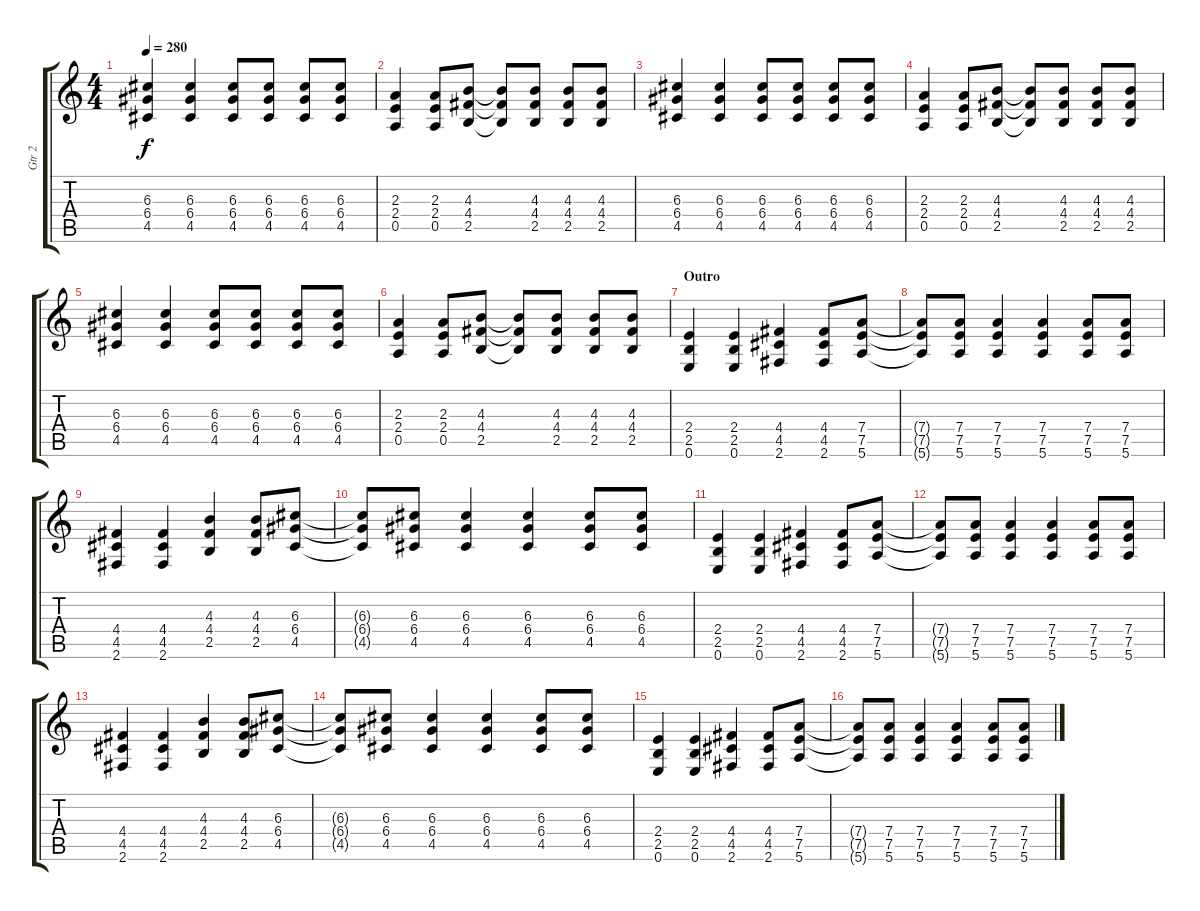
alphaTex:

\track ("Gtr 2" "Gtr 2") {instrument overdrivenguitar}
\staff {score tabs}
\tuning (E4 B3 G3 D3 A2 E2) {hide}
\ts (4 4)
\tempo 280
\clef g2
\ks c
(6.3 6.4 4.5).4{dy f} (6.3 6.4 4.5).4 (6.3 6.4 4.5).8 (6.3 6.4 4.5).8 (6.3 6.4 4.5).8 (6.3 6.4 4.5).8 |
(2.3 2.4 0.5).4 (2.3 2.4 0.5).8 (4.3 4.4 2.5).8 (4.3{t} 4.4{t} 2.5{t}).8 (4.3 4.4 2.5).8 (4.3 4.4 2.5).8 (4.3 4.4 2.5).8 |
(6.3 6.4 4.5).4 (6.3 6.4 4.5).4 (6.3 6.4 4.5).8 (6.3 6.4 4.5).8 (6.3 6.4 4.5).8 (6.3 6.4 4.5).8 |
(2.3 2.4 0.5).4 (2.3 2.4 0.5).8 (4.3 4.4 2.5).8 (4.3{t} 4.4{t} 2.5{t}).8 (4.3 4.4 2.5).8 (4.3 4.4 2.5).8 (4.3 4.4 2.5).8 |
(6.3 6.4 4.5).4 (6.3 6.4 4.5).4 (6.3 6.4 4.5).8 (6.3 6.4 4.5).8 (6.3 6.4 4.5).8 (6.3 6.4 4.5).8 |
(2.3 2.4 0.5).4 (2.3 2.4 0.5).8 (4.3 4.4 2.5).8 (4.3{t} 4.4{t} 2.5{t}).8 (4.3 4.4 2.5).8 (4.3 4.4 2.5).8 (4.3 4.4 2.5).8 |
\section ("" "Outro")
(2.4 2.5 0.6).4 (2.4 2.5 0.6).4 (4.4 4.5 2.6).4 (4.4 4.5 2.6).8 (7.4 7.5 5.6).8 |
(7.4{t} 7.5{t} 5.6{t}).8 (7.4 7.5 5.6).8 (7.4 7.5 5.6).4 (7.4 7.5 5.6).4 (7.4 7.5 5.6).8 (7.4 7.5 5.6).8 |
(4.4 4.5 2.6).4 (4.4 4.5 2.6).4 (4.3 4.4 2.5).4 (4.3 4.4 2.5).8 (6.3 6.4 4.5).8 |
(6.3{t} 6.4{t} 4.5{t}).8 (6.3 6.4 4.5).8 (6.3 6.4 4.5).4 (6.3 6.4 4.5).4 (6.3 6.4 4.5).8 (6.3 6.4 4.5).8 |
(2.4 2.5 0.6).4 (2.4 2.5 0.6).4 (4.4 4.5 2.6).4 (4.4 4.5 2.6).8 (7.4 7.5 5.6).8 |
(7.4{t} 7.5{t} 5.6{t}).8 (7.4 7.5 5.6).8 (7.4 7.5 5.6).4 (7.4 7.5 5.6).4 (7.4 7.5 5.6).8 (7.4 7.5 5.6).8 |
(4.4 4.5 2.6).4 (4.4 4.5 2.6).4 (4.3 4.4 2.5).4 (4.3 4.4 2.5).8 (6.3 6.4 4.5).8 |
(6.3{t} 6.4{t} 4.5{t}).8 (6.3 6.4 4.5).8 (6.3 6.4 4.5).4 (6.3 6.4 4.5).4 (6.3 6.4 4.5).8 (6.3 6.4 4.5).8 |
(2.4 2.5 0.6).4 (2.4 2.5 0.6).4 (4.4 4.5 2.6).4 (4.4 4.5 2.6).8 (7.4 7.5 5.6).8 |
(7.4{t} 7.5{t} 5.6{t}).8 (7.4 7.5 5.6).8 (7.4 7.5 5.6).4 (7.4 7.5 5.6).4 (7.4 7.5 5.6).8 (7.4 7.5 5.6).8
